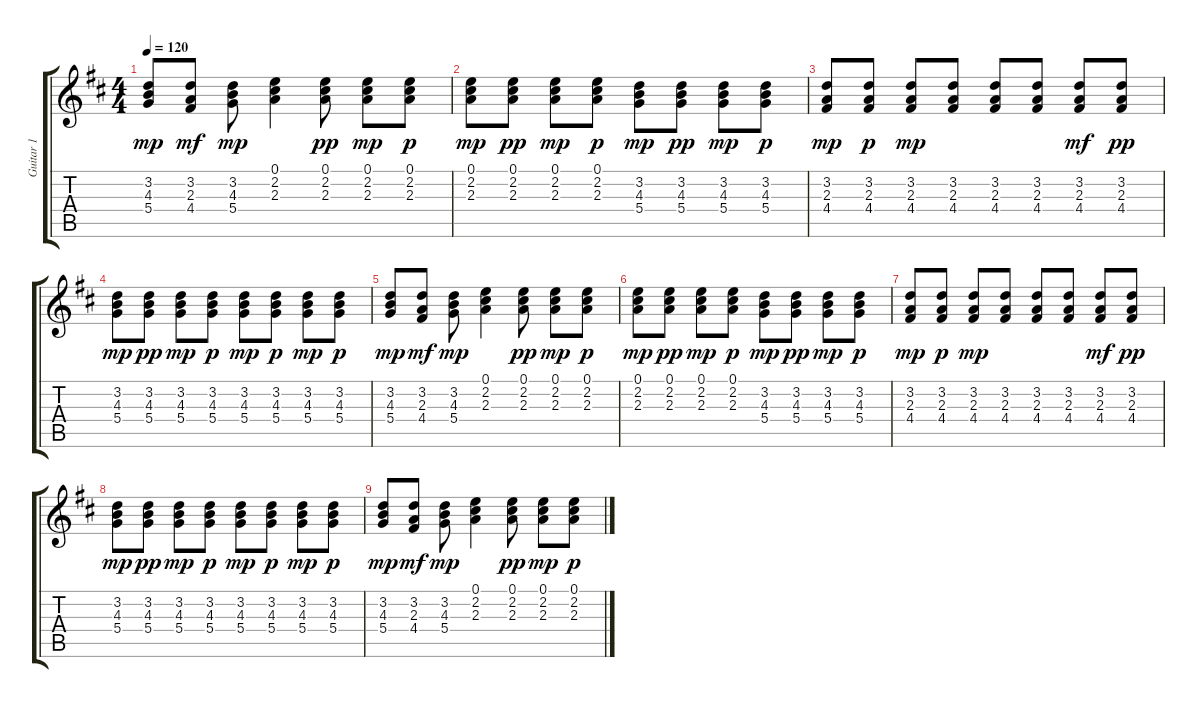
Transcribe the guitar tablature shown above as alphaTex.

\track ("Guitar 1" "Guitar 1") {instrument electricguitarclean}
\staff {score tabs}
\tuning (E4 B3 G3 D3 A2 E2) {hide}
\ts (4 4)
\tempo 120
\clef g2
\ks d
(3.2 4.3 5.4).8{dy mp} (3.2 2.3 4.4).8{dy mf} (3.2 4.3 5.4).8{dy mp} (0.1 2.2 2.3).4 (0.1 2.2 2.3).8{dy pp} (0.1 2.2 2.3).8{dy mp} (0.1 2.2 2.3).8{dy p} |
(0.1 2.2 2.3).8{dy mp} (0.1 2.2 2.3).8{dy pp} (0.1 2.2 2.3).8{dy mp} (0.1 2.2 2.3).8{dy p} (3.2 4.3 5.4).8{dy mp} (3.2 4.3 5.4).8{dy pp} (3.2 4.3 5.4).8{dy mp} (3.2 4.3 5.4).8{dy p} |
(3.2 2.3 4.4).8{dy mp} (3.2 2.3 4.4).8{dy p} (3.2 2.3 4.4).8{dy mp} (3.2 2.3 4.4).8 (3.2 2.3 4.4).8 (3.2 2.3 4.4).8 (3.2 2.3 4.4).8{dy mf} (3.2 2.3 4.4).8{dy pp} |
(3.2 4.3 5.4).8{dy mp} (3.2 4.3 5.4).8{dy pp} (3.2 4.3 5.4).8{dy mp} (3.2 4.3 5.4).8{dy p} (3.2 4.3 5.4).8{dy mp} (3.2 4.3 5.4).8{dy p} (3.2 4.3 5.4).8{dy mp} (3.2 4.3 5.4).8{dy p} |
(3.2 4.3 5.4).8{dy mp} (3.2 2.3 4.4).8{dy mf} (3.2 4.3 5.4).8{dy mp} (0.1 2.2 2.3).4 (0.1 2.2 2.3).8{dy pp} (0.1 2.2 2.3).8{dy mp} (0.1 2.2 2.3).8{dy p} |
(0.1 2.2 2.3).8{dy mp} (0.1 2.2 2.3).8{dy pp} (0.1 2.2 2.3).8{dy mp} (0.1 2.2 2.3).8{dy p} (3.2 4.3 5.4).8{dy mp} (3.2 4.3 5.4).8{dy pp} (3.2 4.3 5.4).8{dy mp} (3.2 4.3 5.4).8{dy p} |
(3.2 2.3 4.4).8{dy mp} (3.2 2.3 4.4).8{dy p} (3.2 2.3 4.4).8{dy mp} (3.2 2.3 4.4).8 (3.2 2.3 4.4).8 (3.2 2.3 4.4).8 (3.2 2.3 4.4).8{dy mf} (3.2 2.3 4.4).8{dy pp} |
(3.2 4.3 5.4).8{dy mp} (3.2 4.3 5.4).8{dy pp} (3.2 4.3 5.4).8{dy mp} (3.2 4.3 5.4).8{dy p} (3.2 4.3 5.4).8{dy mp} (3.2 4.3 5.4).8{dy p} (3.2 4.3 5.4).8{dy mp} (3.2 4.3 5.4).8{dy p} |
(3.2 4.3 5.4).8{dy mp} (3.2 2.3 4.4).8{dy mf} (3.2 4.3 5.4).8{dy mp} (0.1 2.2 2.3).4 (0.1 2.2 2.3).8{dy pp} (0.1 2.2 2.3).8{dy mp} (0.1 2.2 2.3).8{dy p}
